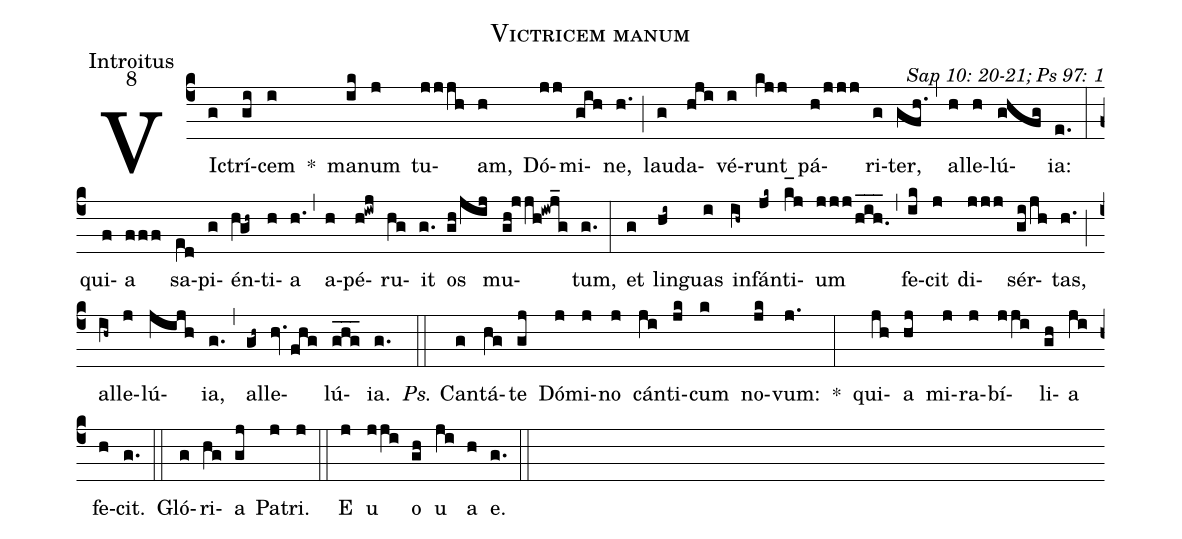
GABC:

name: Victricem manum;
office-part: Introitus;
mode: 8;
commentary: Sap 10: 20-21; Ps 97: 1;
%%
(c4) VIc(g)trí(gi)cem(i) *() ma(ik)num(j) tu(jjjh)am,(h) Dó(jj)mi(gih)ne,(h.) (;) lau(g)da(hji)vé(i)runt(kjj) pá(h/jjj)ri(g)ter,(gfh.) (,) al(h)le(h)lú(ghfg)ia:(e.) (:)
qui(f)a(fff) sa(e[ll:1]d)pi(g)én(hV!gh~)ti(h)a(h.) (,) a(h)pé(h!iwj)ru(hg)it(g.) os(gh/jij) mu(gh!jjh!iwj_g)tum,(g.) (:)
et(g) lin(hi~)guas(i) in(ih~)fán(jk~)ti(k_[hl:1]j)um(jjj/h_i_h._) (,) fe(ik)cit(j) di(jjj)sér(gi/jh)tas,(h.) (;) al(ih~)le(j)lú(jijh)ia,(g.) (,) al(gh~)le(hv.fhg)lú(ghg___)ia.(g.) (::)
<i>Ps.</i> Can(g)tá(hg)te(gj) Dó(j)mi(j)no(j) cán(ji)ti(jk)cum(k) no(jk)vum:(j.) *(:)
qui(jh)a(hj) mi(j)ra(j)bí(jji)li(gh)a(ji) fe(h)cit.(g.) (::)
Gló(g)ri(hg)a(gj) Pa(j)tri.(j) (::)
<eu>E(j) u(jji) o(gh) u(ji) a(h) e.</eu>(g.) (::)
